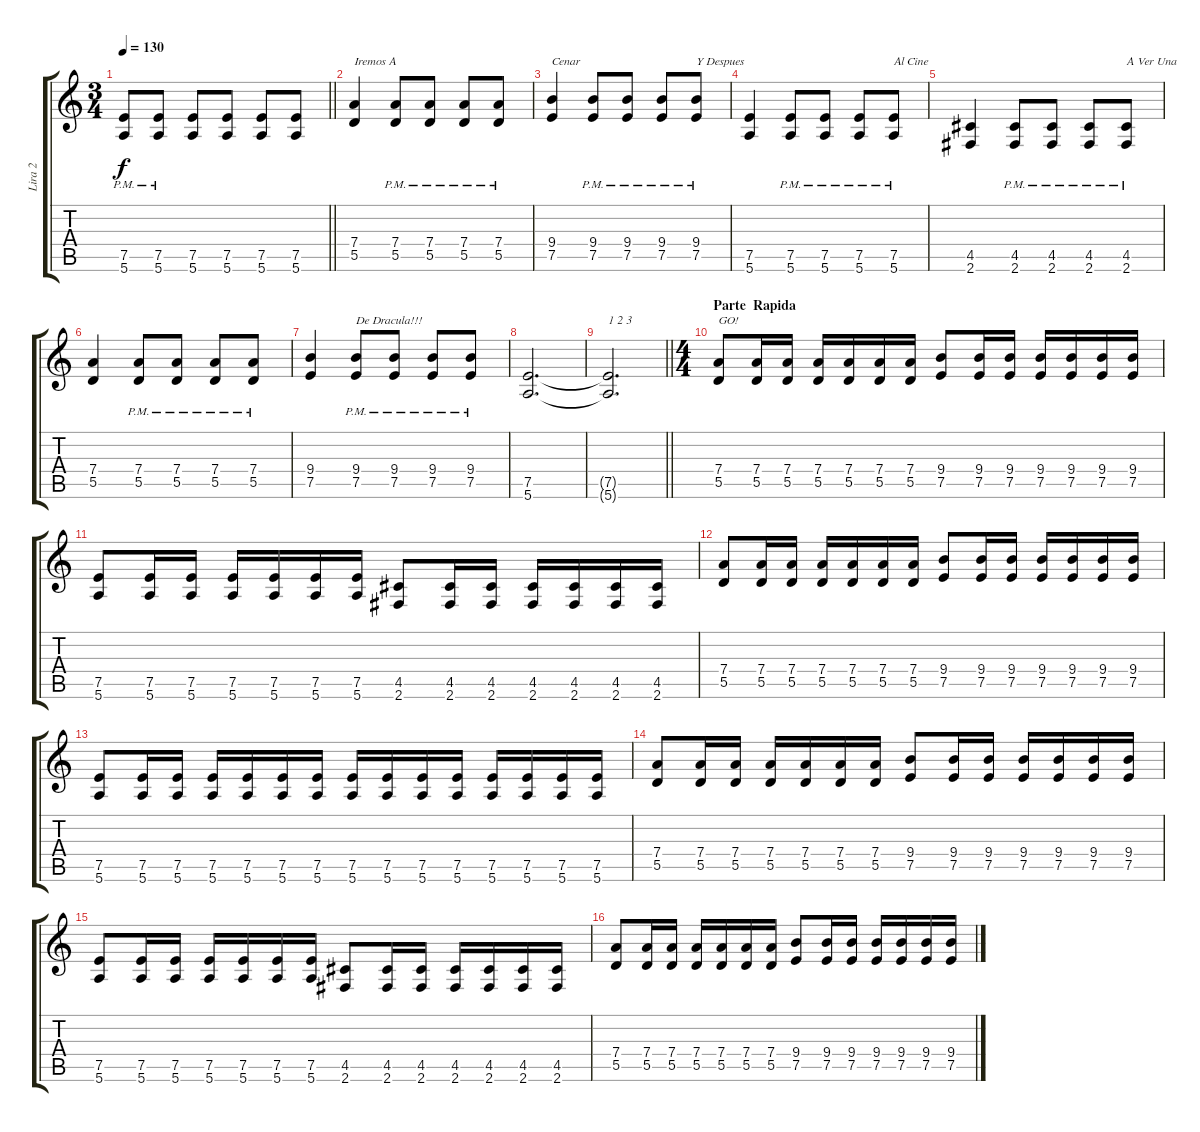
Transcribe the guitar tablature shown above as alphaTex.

\track ("Lira 2" "Lira 2") {instrument distortionguitar}
\staff {score tabs}
\tuning (E4 B3 G3 D3 A2 E2) {hide}
\ts (3 4)
\tempo 130
\clef g2
\barLineRight lightlight
\ks c
(7.5 5.6{pm}).8{dy f} (7.5 5.6{pm}).8 (7.5 5.6).8 (7.5 5.6).8 (7.5 5.6).8 (7.5 5.6).8 |
(7.4 5.5).4{txt "Iremos A"} (7.4{pm} 5.5{pm}).8 (7.4{pm} 5.5{pm}).8 (7.4{pm} 5.5{pm}).8 (7.4{pm} 5.5{pm}).8 |
(9.4 7.5).4{txt "Cenar"} (9.4{pm} 7.5{pm}).8 (9.4{pm} 7.5{pm}).8 (9.4{pm} 7.5{pm}).8 (9.4{pm} 7.5{pm}).8{txt "Y Despues"} |
(7.5 5.6).4 (7.5{pm} 5.6{pm}).8 (7.5{pm} 5.6{pm}).8 (7.5{pm} 5.6{pm}).8 (7.5{pm} 5.6{pm}).8{txt "Al Cine"} |
(4.5 2.6).4 (4.5{pm} 2.6{pm}).8 (4.5{pm} 2.6{pm}).8 (4.5{pm} 2.6{pm}).8 (4.5{pm} 2.6{pm}).8{txt "A Ver Una"} |
(7.4 5.5).4 (7.4{pm} 5.5{pm}).8 (7.4{pm} 5.5{pm}).8 (7.4{pm} 5.5{pm}).8 (7.4{pm} 5.5{pm}).8 |
(9.4 7.5).4 (9.4{pm} 7.5{pm}).8{txt "De Dracula!!!"} (9.4{pm} 7.5{pm}).8 (9.4{pm} 7.5{pm}).8 (9.4{pm} 7.5{pm}).8 |
(7.5 5.6).2{d} |
\barLineRight lightlight
(7.5{t} 5.6{t}).2{d txt "1 2 3 "} |
\ts (4 4)
\section ("" "Parte  Rapida")
(7.4 5.5).8{txt "GO!"} (7.4 5.5).16 (7.4 5.5).16 (7.4 5.5).16 (7.4 5.5).16 (7.4 5.5).16 (7.4 5.5).16 (9.4 7.5).8 (9.4 7.5).16 (9.4 7.5).16 (9.4 7.5).16 (9.4 7.5).16 (9.4 7.5).16 (9.4 7.5).16 |
(7.5 5.6).8 (7.5 5.6).16 (7.5 5.6).16 (7.5 5.6).16 (7.5 5.6).16 (7.5 5.6).16 (7.5 5.6).16 (4.5 2.6).8 (4.5 2.6).16 (4.5 2.6).16 (4.5 2.6).16 (4.5 2.6).16 (4.5 2.6).16 (4.5 2.6).16 |
(7.4 5.5).8 (7.4 5.5).16 (7.4 5.5).16 (7.4 5.5).16 (7.4 5.5).16 (7.4 5.5).16 (7.4 5.5).16 (9.4 7.5).8 (9.4 7.5).16 (9.4 7.5).16 (9.4 7.5).16 (9.4 7.5).16 (9.4 7.5).16 (9.4 7.5).16 |
(7.5 5.6).8 (7.5 5.6).16 (7.5 5.6).16 (7.5 5.6).16 (7.5 5.6).16 (7.5 5.6).16 (7.5 5.6).16 (7.5 5.6).16 (7.5 5.6).16 (7.5 5.6).16 (7.5 5.6).16 (7.5 5.6).16 (7.5 5.6).16 (7.5 5.6).16 (7.5 5.6).16 |
(7.4 5.5).8 (7.4 5.5).16 (7.4 5.5).16 (7.4 5.5).16 (7.4 5.5).16 (7.4 5.5).16 (7.4 5.5).16 (9.4 7.5).8 (9.4 7.5).16 (9.4 7.5).16 (9.4 7.5).16 (9.4 7.5).16 (9.4 7.5).16 (9.4 7.5).16 |
(7.5 5.6).8 (7.5 5.6).16 (7.5 5.6).16 (7.5 5.6).16 (7.5 5.6).16 (7.5 5.6).16 (7.5 5.6).16 (4.5 2.6).8 (4.5 2.6).16 (4.5 2.6).16 (4.5 2.6).16 (4.5 2.6).16 (4.5 2.6).16 (4.5 2.6).16 |
(7.4 5.5).8 (7.4 5.5).16 (7.4 5.5).16 (7.4 5.5).16 (7.4 5.5).16 (7.4 5.5).16 (7.4 5.5).16 (9.4 7.5).8 (9.4 7.5).16 (9.4 7.5).16 (9.4 7.5).16 (9.4 7.5).16 (9.4 7.5).16 (9.4 7.5).16
